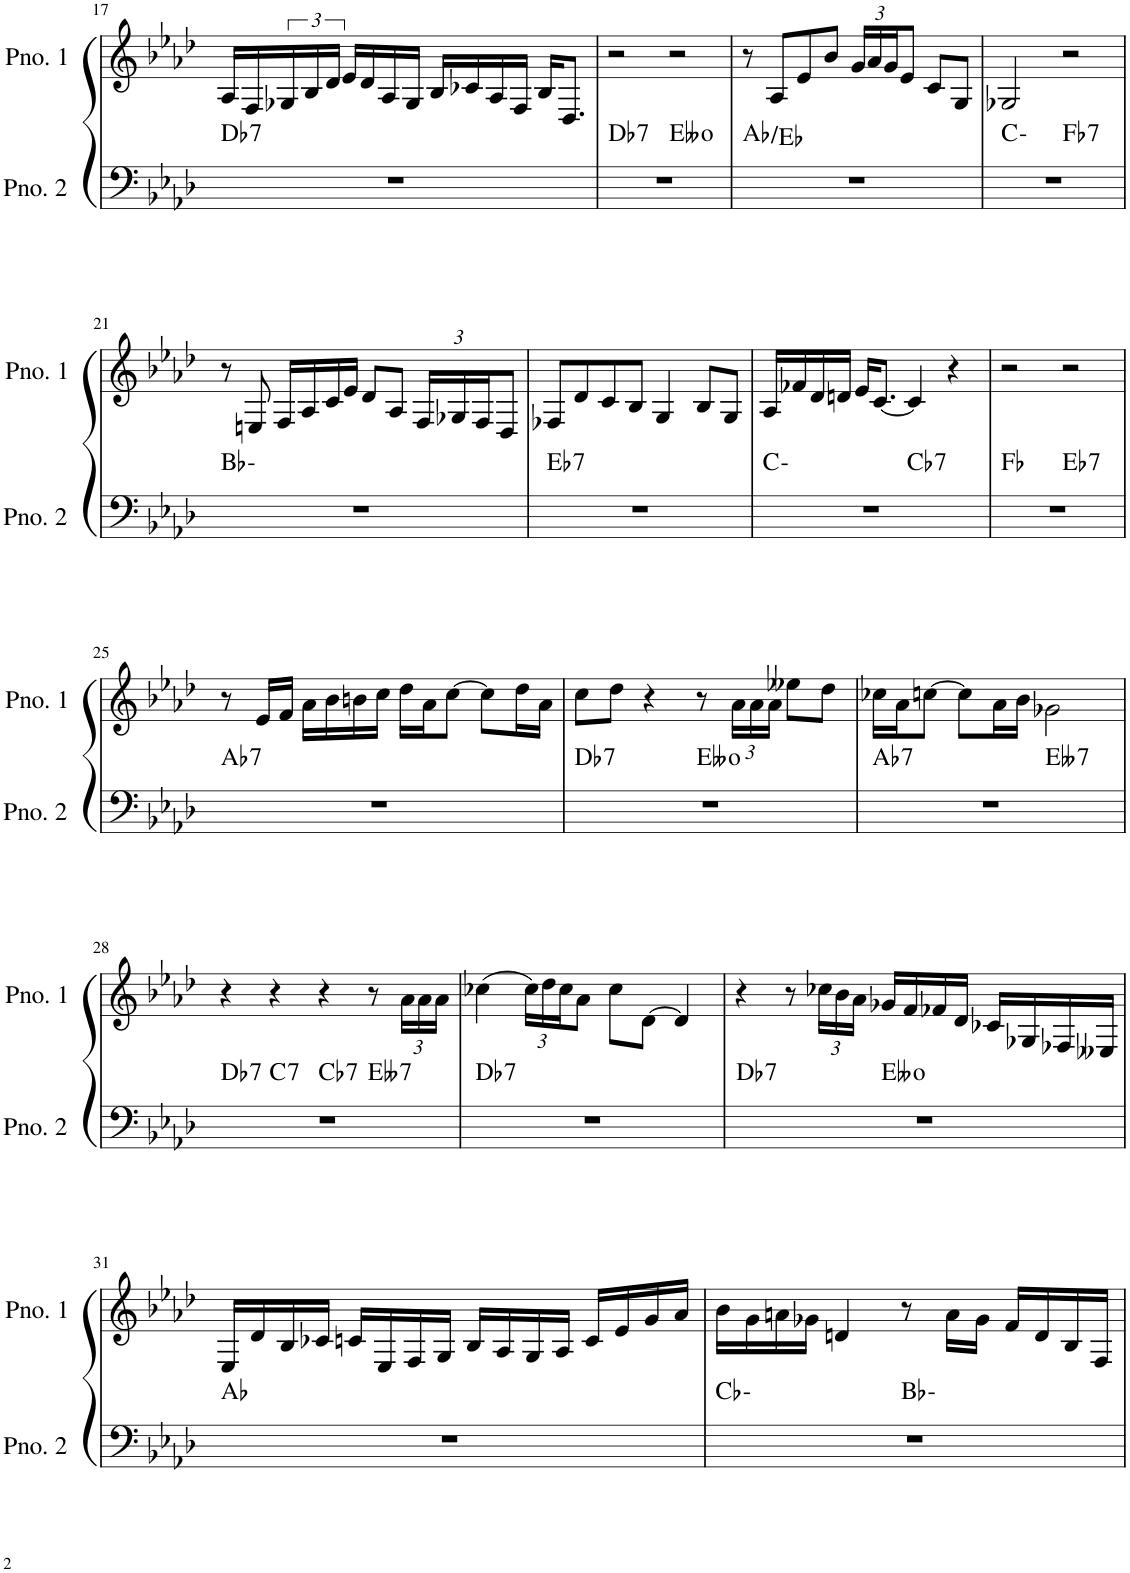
**kern	**harte	**kern
*part2	*part2	*part1
*staff2	*	*staff1
*I"ピアノ 2	*	*I"ピアノ 1
!!LO:PB:g=z
*clefF4	*	*clefG2
*k[b-e-a-d-]	*	*k[b-e-a-d-]
*M4/4	*	*M4/4
=17	=17	=17
!	!LO:H:kt=7	!
1r	Db:7	16A-/LL
.	.	16F/
.	.	24G-X/
.	.	24B-/
.	.	24d-/JJ
.	.	16e-/LL
.	.	16d-/
.	.	16A-/
.	.	16G-/JJ
.	.	16B-/LL
.	.	16c-X/
.	.	16A-/
.	.	16F/JJ
.	.	16B-/KL
.	.	8.D-/J
=18	=18	=18
!	!LO:H:kt=7	!
*^	*	*
1r	2ryy	Db:7	2r
.	2ryy	Ebb:dim	2r
*v	*v	*	*
=19	=19	=19
1r	Ab:maj/5	8r
.	.	8A-/L
.	.	8e-/
.	.	8b-/J
*	*	*Xbrackettup
.	.	24g/LL
.	.	24a-/
.	.	24g/J
.	.	8e-/J
.	.	8c/L
.	.	8G/J
=20	=20	=20
*^	*	*
1r	2ryy	C:min	2G-X/
!	!	!LO:H:kt=7	!
.	2ryy	Fb:7	2r
*v	*v	*	*
!!LO:LB:g=z
=21	=21	=21
1r	Bb:min	8r
.	.	8En/
.	.	16F/LL
.	.	16A-/
.	.	16c/
.	.	16e-/JJ
.	.	8d-/L
.	.	8A-/J
.	.	24F/LL
.	.	24G-X/
.	.	24F/J
.	.	8D-/J
=22	=22	=22
!	!LO:H:kt=7	!
1r	Eb:7	8F-X/L
.	.	8d-/
.	.	8c/
.	.	8B-/J
.	.	4G/
.	.	8B-/L
.	.	8G/J
=23	=23	=23
*^	*	*
1r	2ryy	C:min	16A-/LL
.	.	.	16f-X/
.	.	.	16d-/
.	.	.	16dn/JJ
.	.	.	16e-/KL
.	.	.	[8.c/J
!	!	!LO:H:kt=7	!
.	2ryy	Cb:7	4c/]
.	.	.	4r
=24	=24	=24	=24
1r	2ryy	Fb:maj	2r
!	!	!LO:H:kt=7	!
.	2ryy	Eb:7	2r
!!LO:LB:g=z
=25	=25	=25	=25
!	!	!LO:H:kt=7	!
*v	*v	*	*
1r	Ab:7	8r
.	.	16e-/LL
.	.	16f/JJ
.	.	16a-\LL
.	.	16b-\
.	.	16bn\
.	.	16cc\JJ
.	.	16dd-\LL
.	.	16a-\J
.	.	[8cc\J
.	.	8cc\L]
.	.	16dd-\L
.	.	16a-\JJ
=26	=26	=26
!	!LO:H:kt=7	!
*^	*	*
1r	2ryy	Db:7	8cc\L
.	.	.	8dd-\J
.	.	.	4r
.	2ryy	Ebb:dim	8r
.	.	.	24a-\LL
.	.	.	24a-\
.	.	.	24a-\JJ
.	.	.	8ee--X\L
.	.	.	8dd-\J
=27	=27	=27	=27
!	!	!LO:H:kt=7	!
1r	2ryy	Ab:7	16cc-X\LL
.	.	.	16a-\J
.	.	.	[8ccn\J
.	.	.	8cc\L]
.	.	.	16a-\L
.	.	.	16b-\JJ
!	!	!LO:H:kt=7	!
.	2ryy	Ebb:7	2g-X\
!!LO:LB:g=z
=28	=28	=28	=28
!	!	!LO:H:kt=7	!
*^	*^	*	*
1r	4ryy	2ryy	2.ryy	Db:7	4r
!	!	!	!	!LO:H:kt=7	!
.	2.ryy	.	.	C:7	4r
!	!	!	!	!LO:H:kt=7	!
.	.	2ryy	.	Cb:7	4r
!	!	!	!	!LO:H:kt=7	!
.	.	.	4ryy	Ebb:7	8r
.	.	.	.	.	24a-\LL
.	.	.	.	.	24a-\
.	.	.	.	.	24a-\JJ
=29	=29	=29	=29	=29	=29
!	!	!	!	!LO:H:kt=7	!
*v	*v	*v	*v	*	*
1r	Db:7	(4cc-X\
.	.	24cc-\LL)
.	.	24dd-\
.	.	24cc-\J
.	.	8a-\J
.	.	8cc-\L
.	.	[8d-\J
.	.	4d-/]
=30	=30	=30
!	!LO:H:kt=7	!
*^	*	*
1r	2ryy	Db:7	4r
.	.	.	8r
.	.	.	24cc-X\LL
.	.	.	24b-\
.	.	.	24a-\JJ
.	2ryy	Ebb:dim	16g-X/LL
.	.	.	16f/
.	.	.	16f-X/
.	.	.	16d-/JJ
.	.	.	16c-X/LL
.	.	.	16G-X/
.	.	.	16F-X/
.	.	.	16E--X/JJ
*v	*v	*	*
!!LO:LB:g=z
=31	=31	=31
1r	Ab:maj	16E-/LL
.	.	16d-/
.	.	16B-/
.	.	16c-X/JJ
.	.	16cn/LL
.	.	16E-/
.	.	16F/
.	.	16G/JJ
.	.	16B-/LL
.	.	16A-/
.	.	16G/
.	.	16A-/JJ
.	.	16c/LL
.	.	16e-/
.	.	16g/
.	.	16a-/JJ
=32	=32	=32
*^	*	*
1r	2ryy	Cb:min	16b-\LL
.	.	.	16g\
.	.	.	16an\
.	.	.	16g-X\JJ
.	.	.	4dn/
.	2ryy	Bb:min	8r
.	.	.	16a\LL
.	.	.	16g-\JJ
.	.	.	16f/LL
.	.	.	16d/
.	.	.	16B-/
.	.	.	16F/JJ
*v	*v	*	*
=	=	=
*-	*-	*-
